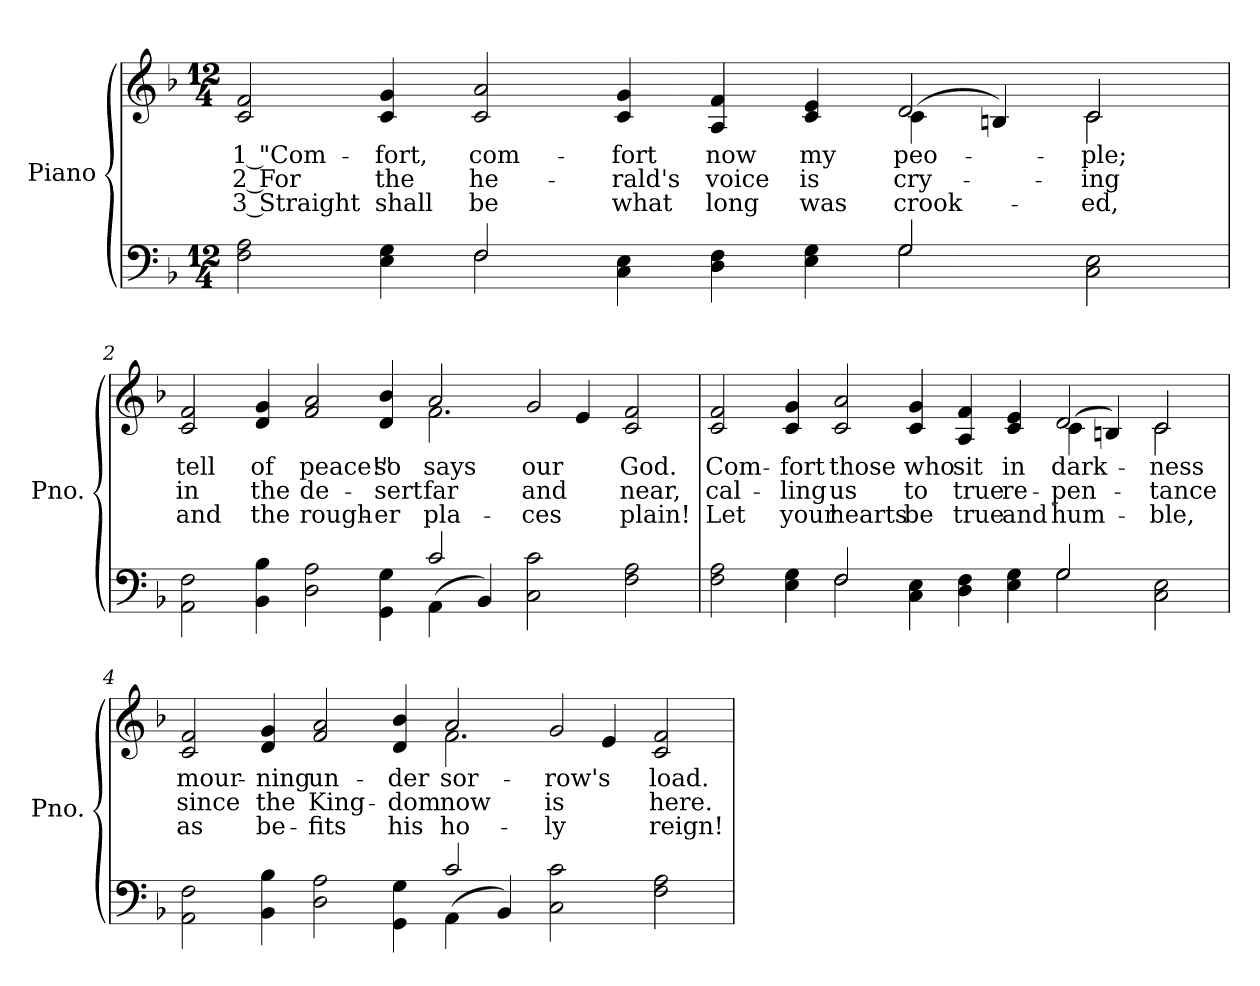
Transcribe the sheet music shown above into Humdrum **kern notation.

**kern	**kern	**text	**text	**text
*part2	*part1	*part1	*part1	*part1
*staff2	*staff1	*staff1	*staff1	*staff1
*I"Piano	*I"Piano	*	*	*
*I'Pno.	*I'Pno.	*	*	*
!!LO:PB:g=z
*clefF4	*clefG2	*	*	*
*k[b-]	*k[b-]	*	*	*
*F:	*F:	*	*	*
*M12/4	*M12/4	*	*	*
=1	=1	=1	=1	=1
*^	*	*	*	*
!	!	!	!LO:LY:b:color=#000000	!LO:LY:b:color=#000000	!LO:LY:b:color=#000000
*	*	*^	*	*	*
2Fi\ 2Ai	2.ryy	2ci/ 2fi	0ryy	1 "Com-	2 For	3 Straight
!	!	!	!	!LO:LY:b:color=#000000	!LO:LY:b:color=#000000	!LO:LY:b:color=#000000
4Ei\ 4Gi	.	4ci/ 4gi	.	-fort,	the	shall
!	!	!	!	!LO:LY:b:color=#000000	!LO:LY:b:color=#000000	!LO:LY:b:color=#000000
2Fi/	2Fi\	2ci/ 2ai	.	com-	he-	be
!	!	!	!	!LO:LY:b:color=#000000	!LO:LY:b:color=#000000	!LO:LY:b:color=#000000
4Ci\ 4Ei	2.ryy	4ci/ 4gi	.	-fort	-rald's	what
!	!	!	!	!LO:LY:b:color=#000000	!LO:LY:b:color=#000000	!LO:LY:b:color=#000000
4Di\ 4Fi	.	4Ai/ 4fi	.	now	voice	long
!	!	!	!	!LO:LY:b:color=#000000	!LO:LY:b:color=#000000	!LO:LY:b:color=#000000
4Ei\ 4Gi	.	4ci/ 4ei	.	my	is	was
!	!	!	!	!LO:LY:b:color=#000000	!LO:LY:b:color=#000000	!LO:LY:b:color=#000000
2Gi/	2Gi\	2di/	(4ci\	peo-	cry-	crook-
.	.	.	4Bni/)	.	.	.
!	!	!	!	!LO:LY:b:color=#000000	!LO:LY:b:color=#000000	!LO:LY:b:color=#000000
2Ci\ 2Ei	2ryy	2ci/	2ci\	-ple;	-ing	-ed,
=2	=2	=2	=2	=2	=2	=2
!	!	!	!	!LO:LY:b:color=#000000	!LO:LY:b:color=#000000	!LO:LY:b:color=#000000
2AAi\ 2Fi	1.ryy	2ci/ 2fi	1.ryy	tell	in	and
!	!	!	!	!LO:LY:b:color=#000000	!LO:LY:b:color=#000000	!LO:LY:b:color=#000000
4BB-i\ 4B-i	.	4di/ 4gi	.	of	the	the
!	!	!	!	!LO:LY:b:color=#000000	!LO:LY:b:color=#000000	!LO:LY:b:color=#000000
2Di\ 2Ai	.	2fi/ 2ai	.	peace!"	de-	rough-
!	!	!	!	!LO:LY:b:color=#000000	!LO:LY:b:color=#000000	!LO:LY:b:color=#000000
4GGi\ 4Gi	.	4di/ 4b-i	.	so	-sert	-er
!	!	!	!	!LO:LY:b:color=#000000	!LO:LY:b:color=#000000	!LO:LY:b:color=#000000
2ci/	(4AAi\	2ai/	2.fi\	says	far	pla-
.	4BB-i/)	.	.	.	.	.
!	!	!	!	!LO:LY:b:color=#000000	!LO:LY:b:color=#000000	!LO:LY:b:color=#000000
2Ci\ 2ci	1ryy	2gi/	.	our	and	-ces
.	.	.	4ei/	.	.	.
!	!	!	!	!LO:LY:b:color=#000000	!LO:LY:b:color=#000000	!LO:LY:b:color=#000000
2Fi\ 2Ai	.	2ci/ 2fi	2ryy	God.	near,	plain!
!!LO:LB:g=z	!!
=3	=3	=3	=3	=3	=3	=3
!	!	!	!	!LO:LY:b:color=#000000	!LO:LY:b:color=#000000	!LO:LY:b:color=#000000
2Fi\ 2Ai	2.ryy	2ci/ 2fi	0ryy	Com-	cal-	Let
!	!	!	!	!LO:LY:b:color=#000000	!LO:LY:b:color=#000000	!LO:LY:b:color=#000000
4Ei\ 4Gi	.	4ci/ 4gi	.	-fort	-ling	your
!	!	!	!	!LO:LY:b:color=#000000	!LO:LY:b:color=#000000	!LO:LY:b:color=#000000
2Fi/	2Fi\	2ci/ 2ai	.	those	us	hearts
!	!	!	!	!LO:LY:b:color=#000000	!LO:LY:b:color=#000000	!LO:LY:b:color=#000000
4Ci\ 4Ei	2.ryy	4ci/ 4gi	.	who	to	be
!	!	!	!	!LO:LY:b:color=#000000	!LO:LY:b:color=#000000	!LO:LY:b:color=#000000
4Di\ 4Fi	.	4Ai/ 4fi	.	sit	true	true
!	!	!	!	!LO:LY:b:color=#000000	!LO:LY:b:color=#000000	!LO:LY:b:color=#000000
4Ei\ 4Gi	.	4ci/ 4ei	.	in	re-	and
!	!	!	!	!LO:LY:b:color=#000000	!LO:LY:b:color=#000000	!LO:LY:b:color=#000000
2Gi/	2Gi\	2di/	(4ci\	dark-	-pen-	hum-
.	.	.	4Bni/)	.	.	.
!	!	!	!	!LO:LY:b:color=#000000	!LO:LY:b:color=#000000	!LO:LY:b:color=#000000
2Ci\ 2Ei	2ryy	2ci/	2ci\	-ness	-tance	-ble,
=4	=4	=4	=4	=4	=4	=4
!	!	!	!	!LO:LY:b:color=#000000	!LO:LY:b:color=#000000	!LO:LY:b:color=#000000
2AAi\ 2Fi	1.ryy	2ci/ 2fi	1.ryy	mour-	since	as
!	!	!	!	!LO:LY:b:color=#000000	!LO:LY:b:color=#000000	!LO:LY:b:color=#000000
4BB-i\ 4B-i	.	4di/ 4gi	.	-ning	the	be-
!	!	!	!	!LO:LY:b:color=#000000	!LO:LY:b:color=#000000	!LO:LY:b:color=#000000
2Di\ 2Ai	.	2fi/ 2ai	.	un-	King-	-fits
!	!	!	!	!LO:LY:b:color=#000000	!LO:LY:b:color=#000000	!LO:LY:b:color=#000000
4GGi\ 4Gi	.	4di/ 4b-i	.	-der	-dom	his
!	!	!	!	!LO:LY:b:color=#000000	!LO:LY:b:color=#000000	!LO:LY:b:color=#000000
2ci/	(4AAi\	2ai/	2.fi\	sor-	now	ho-
.	4BB-i/)	.	.	.	.	.
!	!	!	!	!LO:LY:b:color=#000000	!LO:LY:b:color=#000000	!LO:LY:b:color=#000000
2Ci\ 2ci	1ryy	2gi/	.	-row's	is	-ly
.	.	.	4ei/	.	.	.
!	!	!	!	!LO:LY:b:color=#000000	!LO:LY:b:color=#000000	!LO:LY:b:color=#000000
2Fi\ 2Ai	.	2ci/ 2fi	2ryy	load.	here.	reign!
*v	*v	*	*	*	*	*
*	*v	*v	*	*	*
=	=	=	=	=
*-	*-	*-	*-	*-
